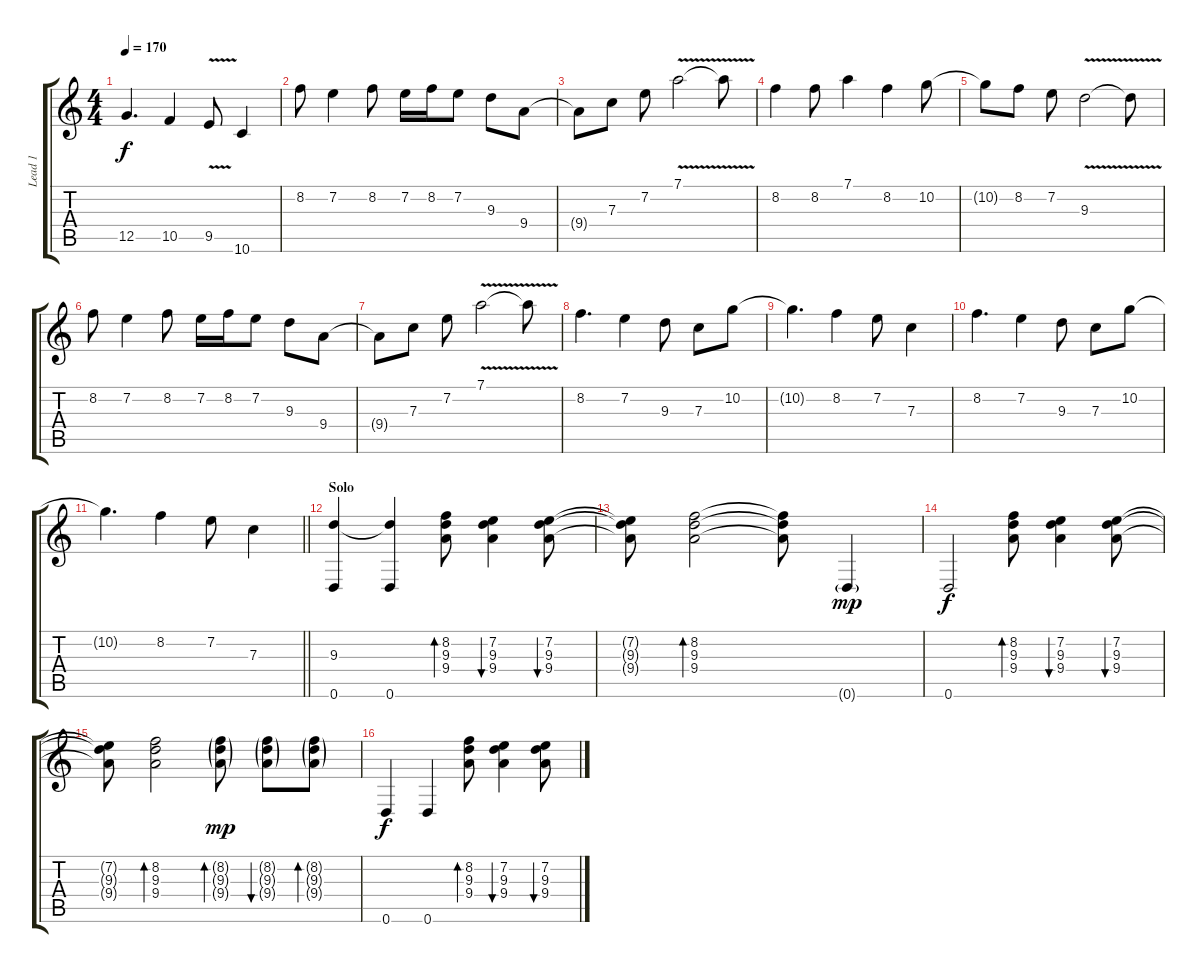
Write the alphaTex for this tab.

\track ("Lead 1" "Lead 1") {instrument distortionguitar}
\staff {score tabs}
\tuning (D4 A3 F3 C3 G2 D2) {hide}
\ts (4 4)
\tempo 170
\clef g2
\ks c
12.5{t}.4{d dy f} 10.5.4 9.5{v}.8 10.6.4 |
8.2.8 7.2.4 8.2.8 7.2.16 8.2.16 7.2.8 9.3.8 9.4.8 |
9.4{t}.8 7.3.8 7.2.8 7.1{v}.2 7.1{t}.8 |
8.2.4 8.2.8 7.1.4 8.2.4 10.2.8 |
10.2{t}.8 8.2.8 7.2.8 9.3{v}.2 9.3{t}.8 |
8.2.8 7.2.4 8.2.8 7.2.16 8.2.16 7.2.8 9.3.8 9.4.8 |
9.4{t}.8 7.3.8 7.2.8 7.1{v}.2 7.1{t}.8 |
8.2.4{d} 7.2.4 9.3.8 7.3.8 10.2.8 |
10.2{t}.4{d} 8.2.4 7.2.8 7.3.4 |
8.2.4{d} 7.2.4 9.3.8 7.3.8 10.2.8 |
\barLineRight lightlight
10.2{t}.4{d} 8.2.4 7.2.8 7.3.4 |
\section ("" "Solo")
(9.3 0.6).4{volume 15 instrument electricguitarjazz} (9.3{t} 0.6).4 (8.2 9.3 9.4).8{bd 120} (7.2 9.3 9.4).4{bu 120} (7.2 9.3 9.4).8{bu 120} |
(7.2{t} 9.3{t} 9.4{t}).8 (8.2 9.3 9.4).2{bd 120} (8.2{t} 9.3{t} 9.4{t}).8 0.6{g}.4{dy mp} |
0.6.2{dy f} (8.2 9.3 9.4).8{bd 120} (7.2 9.3 9.4).4{bu 120} (7.2 9.3 9.4).8{bu 120} |
(7.2{t} 9.3{t} 9.4{t}).8 (8.2 9.3 9.4).2{bd 120} (8.2{g} 9.3{g} 9.4{g}).8{bd 120 dy mp} (8.2{g} 9.3{g} 9.4{g}).8{bu 120} (8.2{g} 9.3{g} 9.4{g}).8{bd 120} |
0.6.4{dy f volume 15 instrument electricguitarjazz} 0.6.4 (8.2 9.3 9.4).8{bd 120} (7.2 9.3 9.4).4{bu 120} (7.2 9.3 9.4).8{bu 120}
